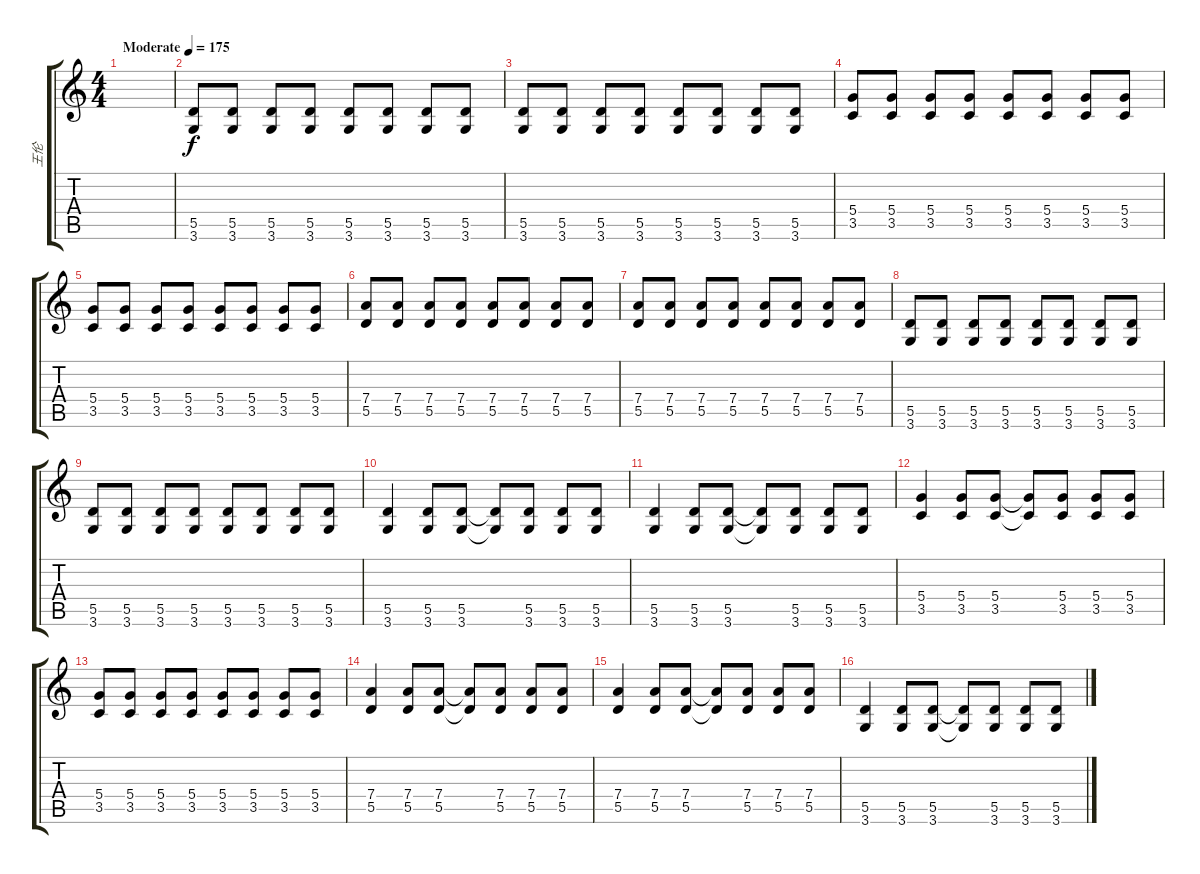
\track ("王伦" "王伦") {instrument distortionguitar}
\staff {score tabs}
\tuning (E4 B3 G3 D3 A2 E2) {hide}
\ts (4 4)
\tempo (175 "Moderate")
\clef g2
\ks c
|
(5.5 3.6).8 (5.5 3.6).8 (5.5 3.6).8 (5.5 3.6).8 (5.5 3.6).8 (5.5 3.6).8 (5.5 3.6).8 (5.5 3.6).8 |
(5.5 3.6).8 (5.5 3.6).8 (5.5 3.6).8 (5.5 3.6).8 (5.5 3.6).8 (5.5 3.6).8 (5.5 3.6).8 (5.5 3.6).8 |
(5.4 3.5).8 (5.4 3.5).8 (5.4 3.5).8 (5.4 3.5).8 (5.4 3.5).8 (5.4 3.5).8{txt ""} (5.4 3.5).8 (5.4 3.5).8 |
(5.4 3.5).8 (5.4 3.5).8 (5.4 3.5).8 (5.4 3.5).8 (5.4 3.5).8 (5.4 3.5).8 (5.4 3.5).8 (5.4 3.5).8 |
(7.4 5.5).8 (7.4 5.5).8 (7.4 5.5).8 (7.4 5.5).8 (7.4 5.5).8 (7.4 5.5).8 (7.4 5.5).8 (7.4 5.5).8 |
(7.4 5.5).8 (7.4 5.5).8 (7.4 5.5).8 (7.4 5.5).8 (7.4 5.5).8 (7.4 5.5).8 (7.4 5.5).8 (7.4 5.5).8 |
(5.5 3.6).8 (5.5 3.6).8 (5.5 3.6).8 (5.5 3.6).8 (5.5 3.6).8 (5.5 3.6).8 (5.5 3.6).8 (5.5 3.6).8 |
(5.5 3.6).8 (5.5 3.6).8 (5.5 3.6).8 (5.5 3.6).8 (5.5 3.6).8 (5.5 3.6).8 (5.5 3.6).8 (5.5 3.6).8 |
(5.5 3.6).4 (5.5 3.6).8 (5.5 3.6).8 (5.5{t} 3.6{t}).8 (5.5 3.6).8 (5.5 3.6).8 (5.5 3.6).8 |
(5.5 3.6).4 (5.5 3.6).8 (5.5 3.6).8 (5.5{t} 3.6{t}).8 (5.5 3.6).8 (5.5 3.6).8 (5.5 3.6).8 |
(5.4 3.5).4 (5.4 3.5).8 (5.4 3.5).8 (5.4{t} 3.5{t}).8 (5.4 3.5).8 (5.4 3.5).8 (5.4 3.5).8 |
(5.4 3.5).8 (5.4 3.5).8 (5.4 3.5).8 (5.4 3.5).8 (5.4 3.5).8 (5.4 3.5).8 (5.4 3.5).8 (5.4 3.5).8 |
(7.4 5.5).4 (7.4 5.5).8 (7.4 5.5).8 (7.4{t} 5.5{t}).8 (7.4 5.5).8 (7.4 5.5).8 (7.4 5.5).8 |
(7.4 5.5).4 (7.4 5.5).8 (7.4 5.5).8 (7.4{t} 5.5{t}).8 (7.4 5.5).8 (7.4 5.5).8 (7.4 5.5).8 |
(5.5 3.6).4 (5.5 3.6).8 (5.5 3.6).8 (5.5{t} 3.6{t}).8 (5.5 3.6).8 (5.5 3.6).8 (5.5 3.6).8
